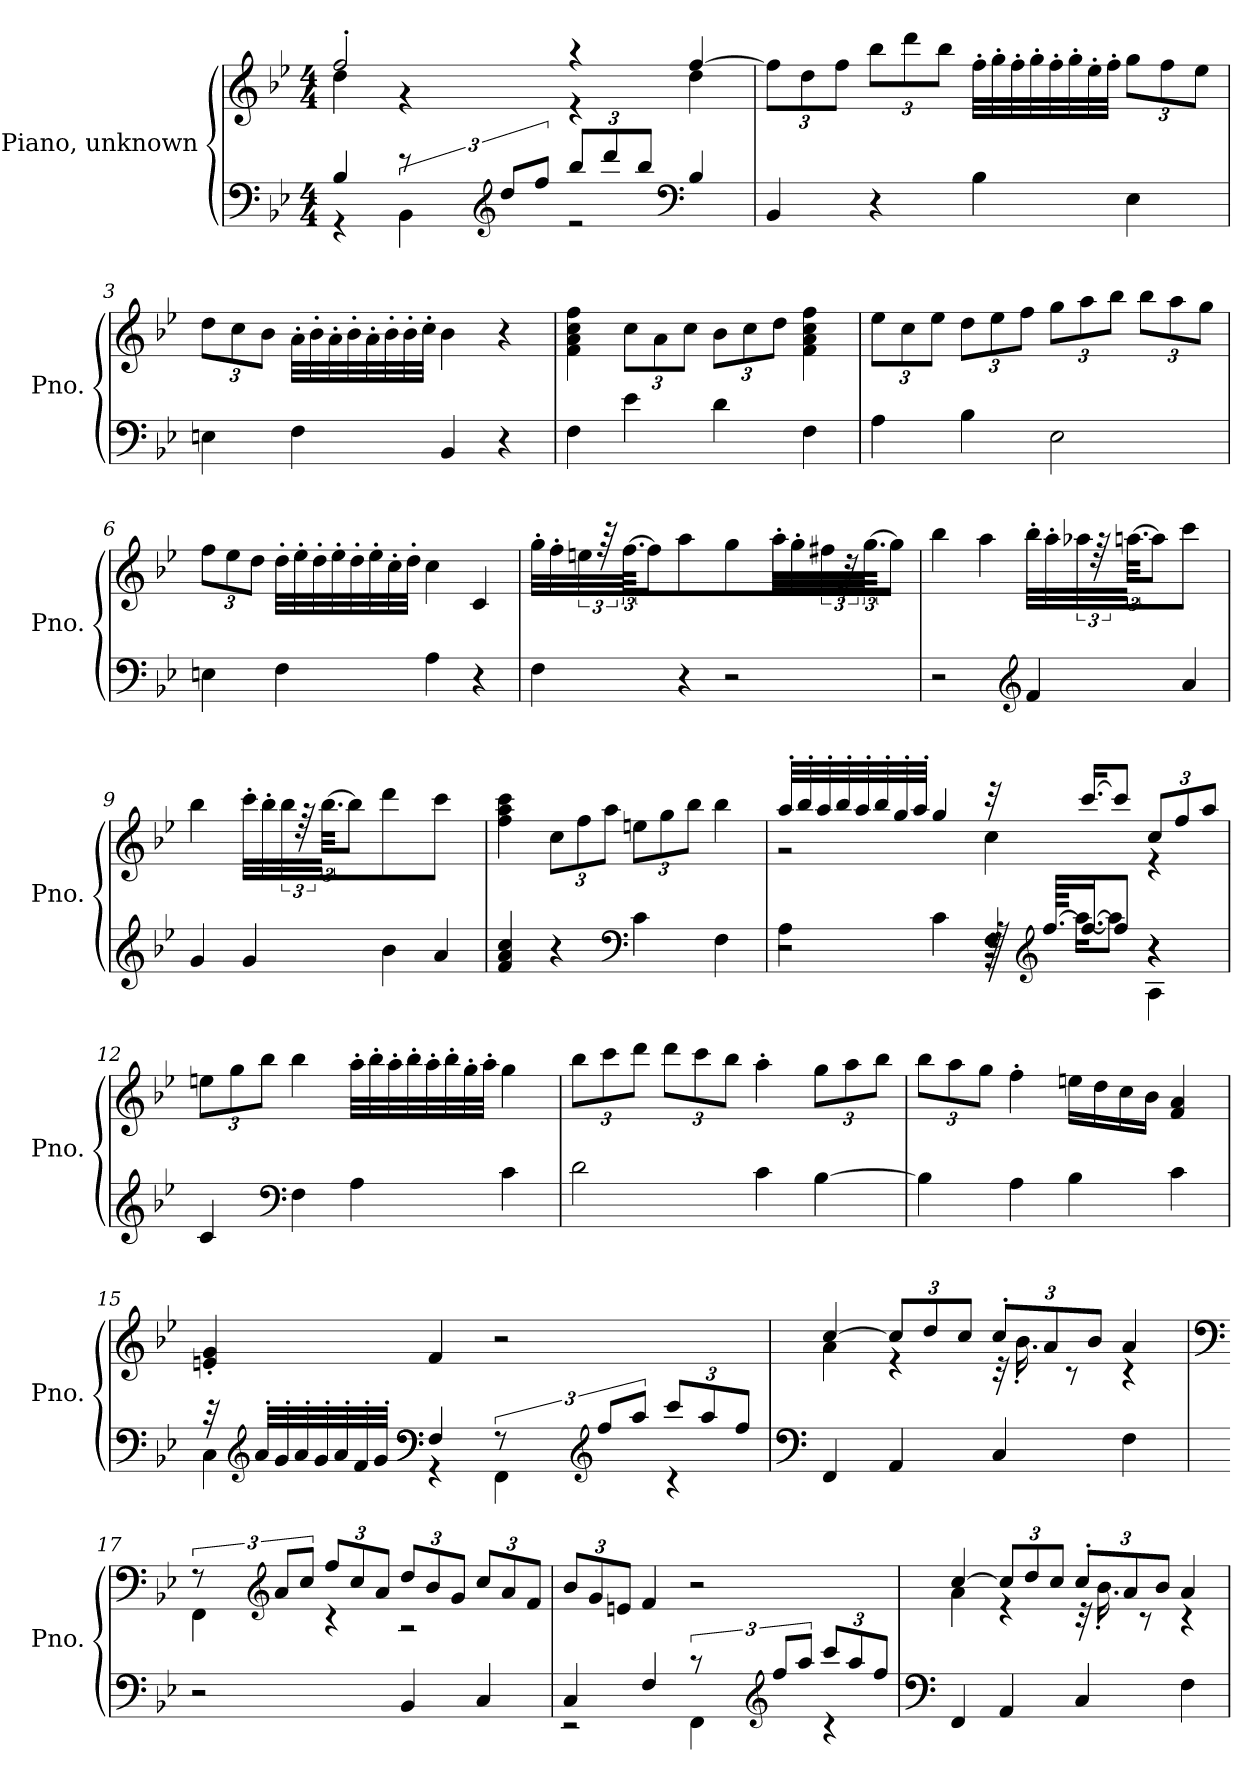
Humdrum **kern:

**kern	**kern
*part1	*part1
*staff2	*staff1
*I"Piano, unknown	*
*I'Pno.	*
*clefF4	*clefG2
*k[b-e-]	*k[b-e-]
*M4/4	*M4/4
*MM120	*MM120
=1	=1
*^	*^
4B-/	4r	2ff'/	4dd\
12r	4BB-\	.	4r
*clefG2	*	*	*
12dd/L	.	.	.
12ff/J	.	.	.
*Xbrackettup	*	*	*
12bb-/L	2r	4r	4r
12ddd/	.	.	.
12bb-/J	.	.	.
*clefF4	*	*	*
4B-/	.	[4ff/	4dd\
*v	*v	*	*
*	*v	*v
=2	=2
*	*Xbrackettup
4BB-/	12ff\L]
.	12dd\
.	12ff\J
4r	12bb-\L
.	12ddd\
.	12bb-\J
4B-\	32ff'\LLL
.	32gg'\
.	32ff'\
.	32gg'\
.	32ff'\
.	32gg'\
.	32ee-'\
.	32ff'\JJJ
4E-\	12gg\L
.	12ff\
.	12ee-\J
=3	=3
4En\	12dd\L
.	12cc\
.	12b-\J
4F\	32a'\LLL
.	32b-'\
.	32a'\
.	32b-'\
.	32a'\
.	32b-'\
.	32b-'\
.	32cc'\JJJ
4BB-/	4b-\
4r	4r
!!LO:LB:g=z
=4	=4
4F\	4f\ 4a\ 4cc\ 4ff\
4e-\	12cc\L
.	12a\
.	12cc\J
4d\	12b-\L
.	12cc\
.	12dd\J
4F\	4f\ 4a\ 4cc\ 4ff\
=5	=5
4A\	12ee-\L
.	12cc\
.	12ee-\J
4B-\	12dd\L
.	12ee-\
.	12ff\J
2E-\	12gg\L
.	12aa\
.	12bb-\J
.	12bb-\L
.	12aa\
.	12gg\J
=6	=6
4En\	12ff\L
.	12ee-\
.	12dd\J
4F\	32dd'\LLL
.	32ee-'\
.	32dd'\
.	32ee-'\
.	32dd'\
.	32ee-'\
.	32cc'\
.	32dd'\JJJ
4A\	4cc\
4r	4c/
!!LO:LB:g=z
=7	=7
4F\	32gg'\LLL
.	32ff'\
*	*brackettup
.	48een\JJJ
.	96r
.	[48.ff\KKL
.	8ff\J]
4r	4aa\
2r	4gg\
.	32aa'\LLL
.	32gg'\
.	48ff#X\JJJ
.	96r
.	[48.gg\KKL
.	8gg\J]
=8	=8
2r	4bb-\
.	4aa\
*clefG2	*
4f/	32bb-'\LLL
.	32aa'\
.	48aa-X\JJJ
.	96r
.	[48.aan\KKL
.	8aa\J]
4a/	4ccc\
=9	=9
4g/	4bb-\
4g/	32ccc'\LLL
.	32bb-'\
.	48bb-\JJJ
.	96r
.	[48.bb-\KKL
.	8bb-\J]
4b-\	4ddd\
4a/	4ccc\
!!LO:LB:g=z
=10	=10
4f/ 4a/ 4cc/	4ff\ 4aa\ 4ccc\
*	*Xbrackettup
4r	12cc\L
.	12ff\
.	12aa\J
*clefF4	*
4c\	12een\L
.	12gg\
.	12bb-\J
4F\	4bb-\
=11	=11
*^	*^
*	*^	*	*
2r	4A\	2r	32aa'/LLL	2r
.	.	.	32bb-'/	.
.	.	.	32aa'/	.
.	.	.	32bb-'/	.
.	.	.	32aa'/	.
.	.	.	32bb-'/	.
.	.	.	32gg'/	.
.	.	.	32aa'/JJJ	.
.	4c\	.	4gg/	.
128r	32r	4F/	32r	4cc\
*clefG2	*	*	*	*
[64.ff/KKLL	.	.	.	.
16.ff/J_	[16.aa\KL	.	[16.ccc/KL	.
8ff/J]	8aa\J]	.	8ccc/J]	.
4r	4A\	4r	12cc/L	4r
.	.	.	12ff/	.
.	.	.	12aa/J	.
*v	*v	*v	*	*
*	*v	*v
!!LO:LB:g=z
=12	=12
4c/	12een\L
.	12gg\
.	12bb-\J
*clefF4	*
4F\	4bb-\
4A\	32aa'\LLL
.	32bb-'\
.	32aa'\
.	32bb-'\
.	32aa'\
.	32bb-'\
.	32gg'\
.	32aa'\JJJ
4c\	4gg\
=13	=13
2d\	12bb-\L
.	12ccc\
.	12ddd\J
.	12ddd\L
.	12ccc\
.	12bb-\J
4c\	4aa'\
[4B-\	12gg\L
.	12aa\
.	12bb-\J
=14	=14
4B-\]	12bb-\L
.	12aa\
.	12gg\J
4A\	4ff'\
4B-\	16een\LL
.	16dd\
.	16cc\
.	16b-\JJ
4c\	4f/ 4a/
!!LO:LB:g=z
=15	=15
*^	*
32r	4C\	4en/' 4g/'
*clefG2	*	*
32a'/LLL	.	.
32g'/	.	.
32a'/	.	.
32g'/	.	.
32a'/	.	.
32f'/	.	.
32g'/JJJ	.	.
*clefF4	*	*
4F/	4r	4f/
*brackettup	*	*
12r	4FF\	2r
*clefG2	*	*
12ff/L	.	.
12aa/J	.	.
*Xbrackettup	*	*
12ccc/L	4r	.
12aa/	.	.
12ff/J	.	.
*v	*v	*
=16	=16
*clefF4	*
*	*^
4FF/	[4cc/	4a\
4AA/	12cc/L]	4r
.	12dd/	.
.	12cc/J	.
4C/	12cc'/L	32r
.	.	16.b-'\
.	12a/	.
.	.	8r
.	12b-/J	.
4F\	4a/	4r
!!LO:PB:g=z	!!
=17	=17	=17
*	*clefF4	*
*	*brackettup	*
2r	12r	4FF\
*	*clefG2	*
.	12a/L	.
.	12cc/J	.
*	*Xbrackettup	*
.	12ff/L	4r
.	12cc/	.
.	12a/J	.
4BB-/	12dd/L	2r
.	12b-/	.
.	12g/J	.
4C/	12cc/L	.
.	12a/	.
.	12f/J	.
*	*v	*v
=18	=18
*^	*
4C/	2r	12b-/L
.	.	12g/
.	.	12en/J
4F/	.	4f/
*brackettup	*	*
12r	4FF\	2r
*clefG2	*	*
12ff/L	.	.
12aa/J	.	.
*Xbrackettup	*	*
12ccc/L	4r	.
12aa/	.	.
12ff/J	.	.
*v	*v	*
=19	=19
*clefF4	*
*	*^
4FF/	[4cc/	4a\
4AA/	12cc/L]	4r
.	12dd/	.
.	12cc/J	.
4C/	12cc'/L	32r
.	.	16.b-'\
.	12a/	.
.	.	8r
.	12b-/J	.
4F\	4a/	4r
*	*v	*v
=	=
*-	*-
